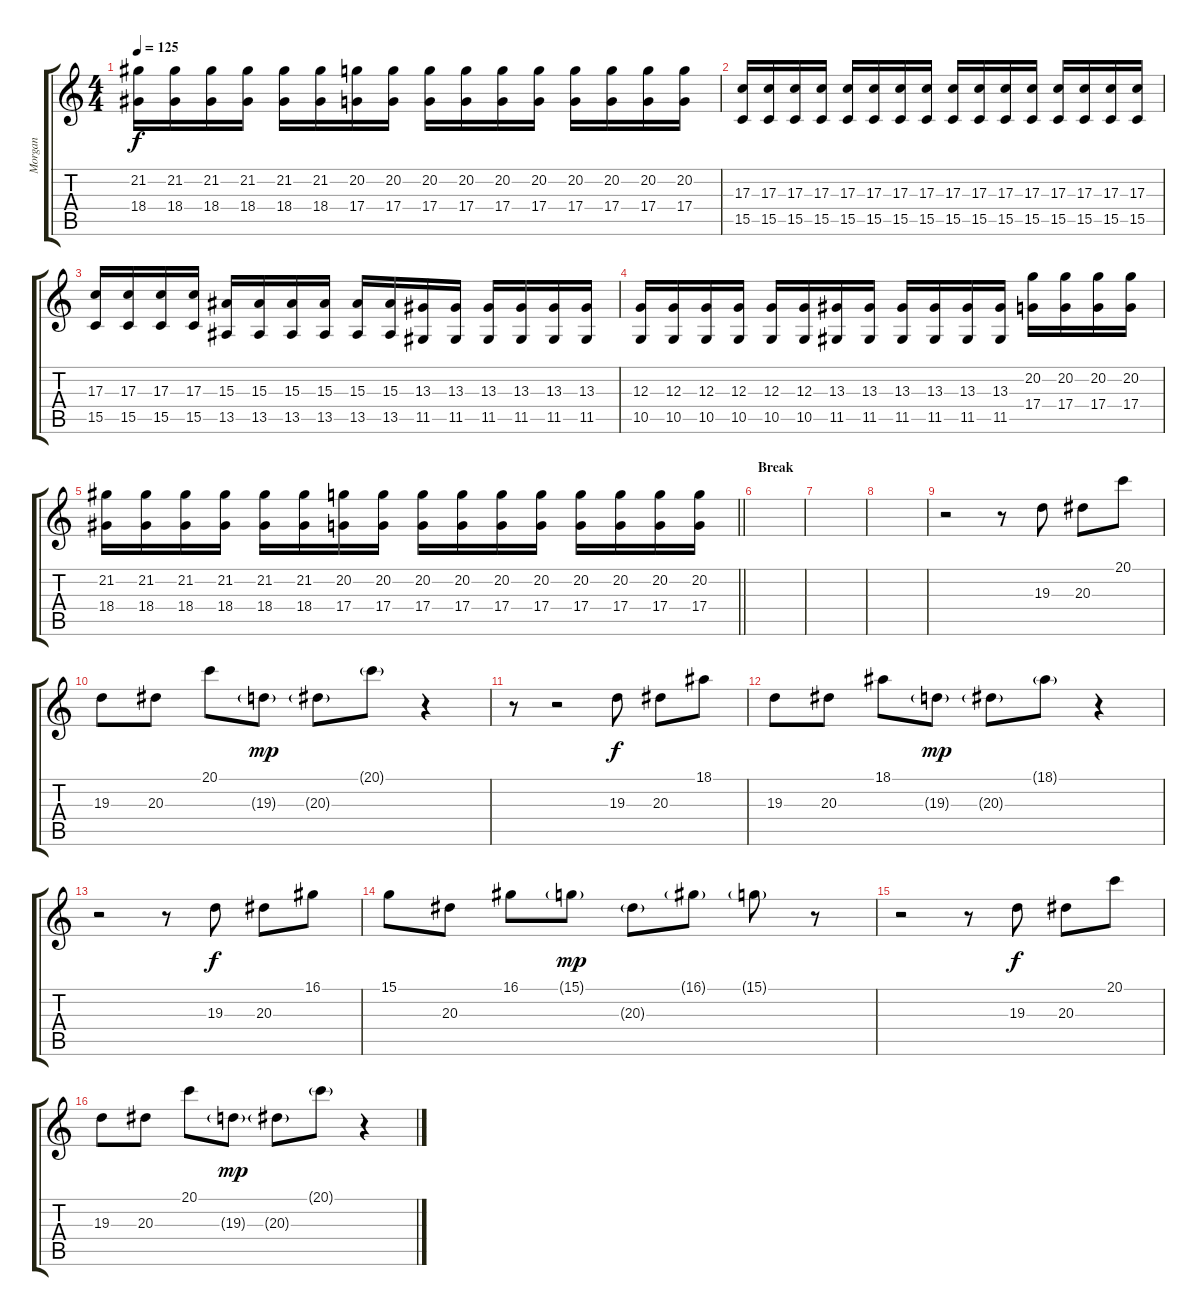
\track ("Morgan" "Morgan") {instrument electricgrandpiano}
\staff {score tabs}
\tuning (E4 B3 G3 D3 A2 E2) {hide}
\ts (4 4)
\tempo 125
\clef g2
\ks c
(21.2 18.4).16{dy f} (21.2 18.4).16 (21.2 18.4).16 (21.2 18.4).16 (21.2 18.4).16 (21.2 18.4).16 (20.2 17.4).16 (20.2 17.4).16 (20.2 17.4).16 (20.2 17.4).16 (20.2 17.4).16 (20.2 17.4).16 (20.2 17.4).16 (20.2 17.4).16 (20.2 17.4).16 (20.2 17.4).16 |
(17.3 15.5).16 (17.3 15.5).16 (17.3 15.5).16 (17.3 15.5).16 (17.3 15.5).16 (17.3 15.5).16 (17.3 15.5).16 (17.3 15.5).16 (17.3 15.5).16 (17.3 15.5).16 (17.3 15.5).16 (17.3 15.5).16 (17.3 15.5).16 (17.3 15.5).16 (17.3 15.5).16 (17.3 15.5).16 |
(17.3 15.5).16 (17.3 15.5).16 (17.3 15.5).16 (17.3 15.5).16 (15.3 13.5).16 (15.3 13.5).16 (15.3 13.5).16 (15.3 13.5).16 (15.3 13.5).16 (15.3 13.5).16 (13.3 11.5).16 (13.3 11.5).16 (13.3 11.5).16 (13.3 11.5).16 (13.3 11.5).16 (13.3 11.5).16 |
(12.3 10.5).16 (12.3 10.5).16 (12.3 10.5).16 (12.3 10.5).16 (12.3 10.5).16 (12.3 10.5).16 (13.3 11.5).16 (13.3 11.5).16 (13.3 11.5).16 (13.3 11.5).16 (13.3 11.5).16 (13.3 11.5).16 (20.2 17.4).16 (20.2 17.4).16 (20.2 17.4).16 (20.2 17.4).16 |
\barLineRight lightlight
(21.2 18.4).16 (21.2 18.4).16 (21.2 18.4).16 (21.2 18.4).16 (21.2 18.4).16 (21.2 18.4).16 (20.2 17.4).16 (20.2 17.4).16 (20.2 17.4).16 (20.2 17.4).16 (20.2 17.4).16 (20.2 17.4).16 (20.2 17.4).16 (20.2 17.4).16 (20.2 17.4).16 (20.2 17.4).16 |
\section ("" "Break")
|
|
|
r.2{volume 16 instrument electricgrandpiano} r.8 19.3.8 20.3.8 20.1.8 |
19.3.8 20.3.8 20.1.8 19.3{g}.8{dy mp} 20.3{g}.8 20.1{g}.8 r.4 |
r.8 r.2 19.3.8{dy f} 20.3.8 18.1.8 |
19.3.8 20.3.8 18.1.8 19.3{g}.8{dy mp} 20.3{g}.8 18.1{g}.8 r.4 |
r.2 r.8 19.3.8{dy f} 20.3.8 16.1.8 |
15.1.8 20.3.8 16.1.8 15.1{g}.8{dy mp} 20.3{g}.8 16.1{g}.8 15.1{g}.8 r.8 |
r.2 r.8 19.3.8{dy f} 20.3.8 20.1.8 |
19.3.8 20.3.8 20.1.8 19.3{g}.8{dy mp} 20.3{g}.8 20.1{g}.8 r.4
